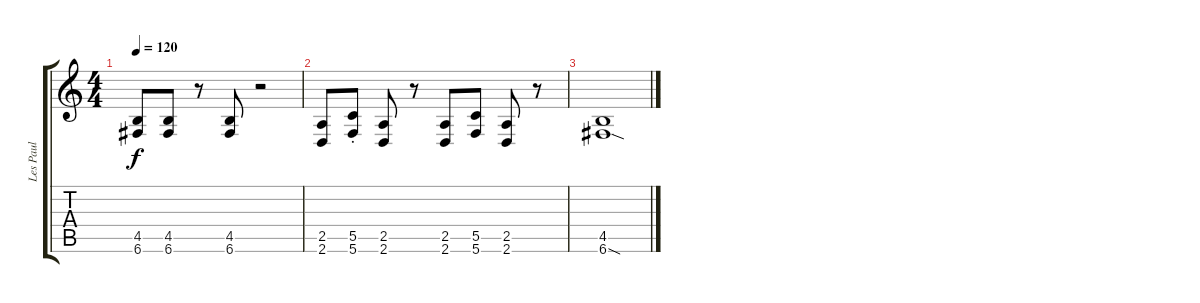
\track ("Les Paul" "Les Paul") {instrument overdrivenguitar}
\staff {score tabs}
\tuning (D4 A3 F3 C3 G2 C2) {hide}
\ts (4 4)
\tempo 120
\clef g2
\ks c
(4.5 6.6).8{dy f} (4.5 6.6).8 r.8 (4.5 6.6).8 r.2 |
(2.5 2.6).8 (5.5 5.6{st}).8 (2.5 2.6).8 r.8 (2.5 2.6).8 (5.5 5.6).8 (2.5 2.6).8 r.8 |
(4.5 6.6{sod}).1
